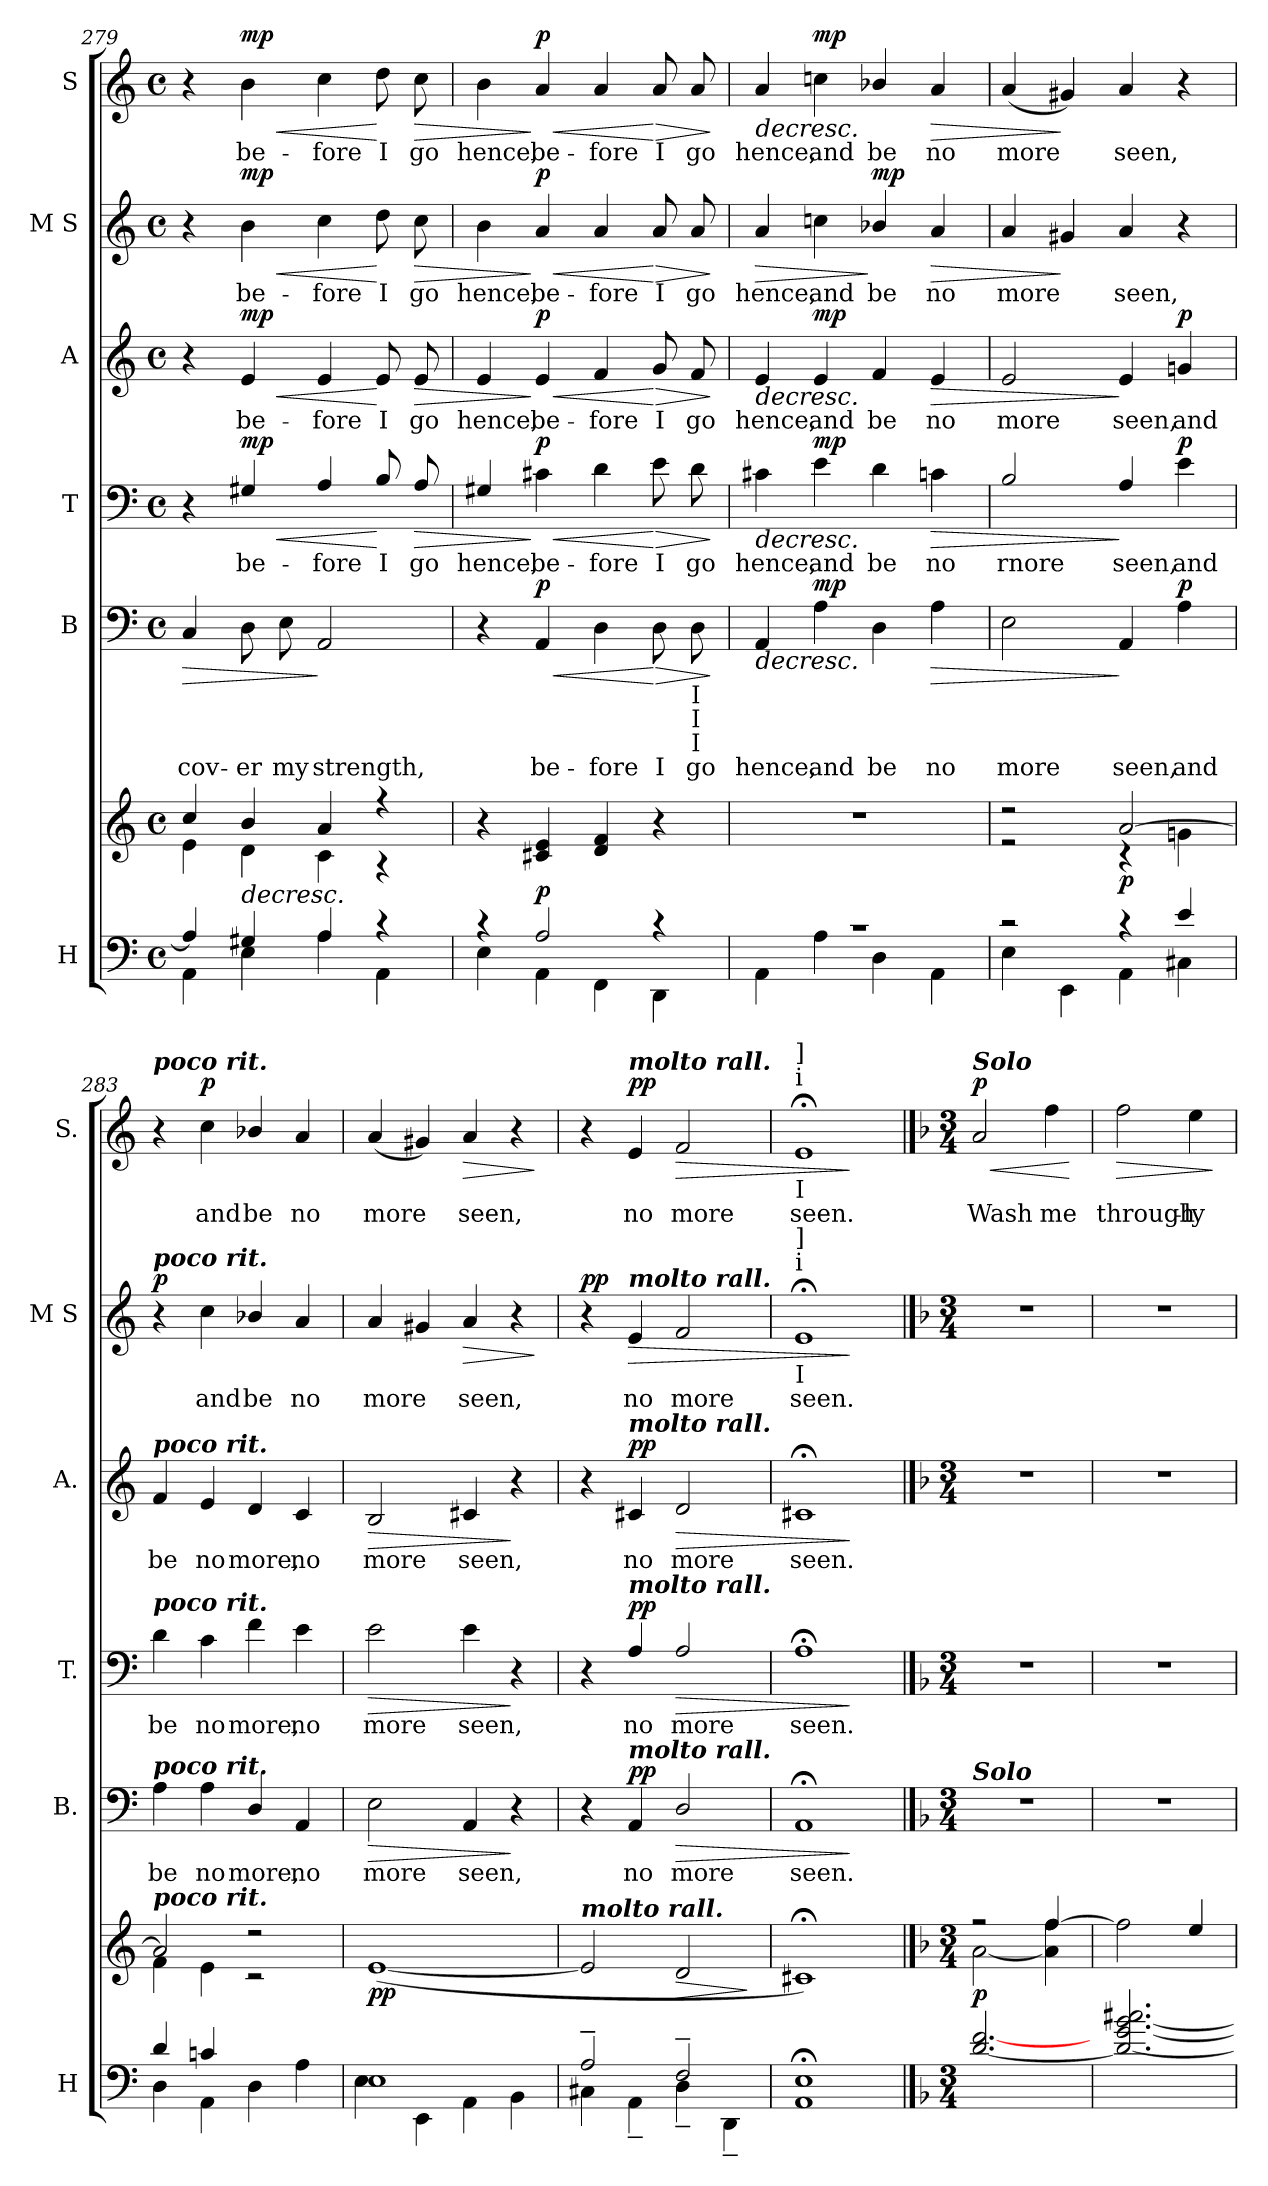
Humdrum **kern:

**kern	**kern	**dynam	**kern	**text	**dynam	**kern	**text	**dynam	**kern	**text	**dynam	**kern	**text	**dynam	**kern	**text	**dynam
*part6	*part6	*part6	*part5	*part5	*part5	*part4	*part4	*part4	*part3	*part3	*part3	*part2	*part2	*part2	*part1	*part1	*part1
*staff7	*staff6	*staff6/7	*staff5	*staff5	*staff5	*staff4	*staff4	*staff4	*staff3	*staff3	*staff3	*staff2	*staff2	*staff2	*staff1	*staff1	*staff1
*I"H	*	*	*I"B	*	*	*I"T	*	*	*I"A	*	*	*I"M S	*	*	*I"S	*	*
*I'H	*	*	*I'B.	*	*	*I'T.	*	*	*I'A.	*	*	*I'M S	*	*	*I'S.	*	*
*clefF4	*clefG2	*	*clefF4	*	*	*clefF4	*	*	*clefG2	*	*	*clefG2	*	*	*clefG2	*	*
*k[]	*k[]	*	*k[]	*	*	*k[]	*	*	*k[]	*	*	*k[]	*	*	*k[]	*	*
*M4/4	*M4/4	*	*M4/4	*	*	*M4/4	*	*	*M4/4	*	*	*M4/4	*	*	*M4/4	*	*
*met(c)	*met(c)	*	*met(c)	*	*	*met(c)	*	*	*met(c)	*	*	*met(c)	*	*	*met(c)	*	*
=279	=279	=279	=279	=279	=279	=279	=279	=279	=279	=279	=279	=279	=279	=279	=279	=279	=279
*^	*^	*	*	*	*	*	*	*	*	*	*	*	*	*	*	*	*
!	!	!	!	!	!	!LO:LY:b	!LO:HP:b	!	!	!	!	!	!	!	!	!	!	!	!
4A/]	4AA\	4cc/	4e\	.	4C/	-cov-	>	4r	.	.	4r	.	.	4r	.	.	4r	.	.
!	!	!	!	!LO:HP:b	!	!LO:LY:b	!	!	!LO:LY:b	!LO:HP:b	!	!LO:LY:b	!LO:HP:b	!	!LO:LY:b	!LO:HP:b	!	!LO:LY:b	!LO:HP:b
!	!	!	!	!	!	!	!	!	!	!LO:DY:n=1:b	!	!	!LO:DY:n=1:b	!	!	!LO:DY:n=1:b	!	!	!LO:DY:n=1:b
4G#X/	4E\	4b/	4d\	>	8D\	-er	.	4G#X/	be-	< mp	4e/	be-	< mp	4b\	be-	< mp	4b\	be-	< mp
!	!	!	!	!	!	!LO:LY:b	!	!	!	!	!	!	!	!	!	!	!	!	!
.	.	.	.	.	8E\	my	.	.	.	.	.	.	.	.	.	.	.	.	.
!	!	!	!	!	!	!LO:LY:b	!	!	!LO:LY:b	!	!	!LO:LY:b	!	!	!LO:LY:b	!	!	!LO:LY:b	!
4A/	4A\	4a/	4c\	.	2AA/	strength,	]	4A/	-fore	.	4e/	-fore	.	4cc\	-fore	.	4cc\	-fore	.
!	!	!	!	!	!	!	!	!	!LO:LY:b	!	!	!LO:LY:b	!	!	!LO:LY:b	!	!	!LO:LY:b	!
4rc	4AA\	4r	4r	.	.	.	.	8B/	I	[	8e/	I	[	8dd\	I	[	8dd\	I	[
!	!	!	!	!	!	!	!	!	!LO:LY:b	!LO:HP:b	!	!LO:LY:b	!LO:HP:b	!	!LO:LY:b	!LO:HP:b	!	!LO:LY:b	!LO:HP:b
.	.	.	.	.	.	.	.	8A/	go	>	8e/	go	>	8cc\	go	>	8cc\	go	>
*	*	*v	*v	*	*	*	*	*	*	*	*	*	*	*	*	*	*	*	*
!!LO:PB:g=z
=280	=280	=280	=280	=280	=280	=280	=280	=280	=280	=280	=280	=280	=280	=280	=280	=280	=280	=280
!	!	!	!	!	!	!	!	!LO:LY:b	!	!	!LO:LY:b	!	!	!LO:LY:b	!	!	!LO:LY:b	!
4rc	4E\	4r	.	4r	.	.	4G#X/	hence,	.	4e/	hence,	.	4b\	hence,	.	4b\	hence,	.
!	!	!	!LO:DY:a=2	!	!LO:LY:b	!LO:HP:b	!	!LO:LY:b	!LO:HP:n=1:b	!	!LO:LY:b	!LO:HP:n=1:b	!	!LO:LY:b	!LO:HP:n=1:b	!	!LO:LY:b	!LO:HP:n=1:b
!	!	!	!	!	!	!LO:DY:n=1:b	!	!	!LO:DY:n=1:b	!	!	!LO:DY:n=1:b	!	!	!LO:DY:n=1:b	!	!	!LO:DY:n=1:b
2A/	4AA\	4c#X/ 4e/	p	4AA/	be-	< p	4c#X\	be-	] < p	4e/	be-	] < p	4a/	be-	] < p	4a/	be-	] < p
!	!	!	!	!	!LO:LY:b	!	!	!LO:LY:b	!	!	!LO:LY:b	!	!	!LO:LY:b	!	!	!LO:LY:b	!
.	4FF\	4d/ 4f/	.	4D\	-fore	.	4d\	-fore	.	4f/	-fore	.	4a/	-fore	.	4a/	-fore	.
!	!	!	!	!	!LO:LY:b	!LO:HP:n=1:b	!	!LO:LY:b	!LO:HP:n=1:b	!	!LO:LY:b	!LO:HP:n=1:b	!	!LO:LY:b	!LO:HP:n=1:b	!	!LO:LY:b	!LO:HP:n=1:b
4rc	4DD\	4r	.	8D\	I	[ >	8e\	I	[ >	8g/	I	[ >	8a/	I	[ >	8a/	I	[ >
!	!	!	!	!LO:TX:b:t=I	!	!	!	!	!	!	!	!	!	!	!	!	!	!
!	!	!	!	!LO:TX:b:t=I	!	!	!	!	!	!	!	!	!	!	!	!	!	!
!	!	!	!	!LO:TX:b:t=I	!	!	!	!	!	!	!	!	!	!	!	!	!	!
!	!	!	!	!	!LO:LY:b	!	!	!LO:LY:b	!	!	!LO:LY:b	!	!	!LO:LY:b	!	!	!LO:LY:b	!
.	.	.	.	8D\	go	.	8d\	go	.	8f/	go	.	8a/	go	.	8a/	go	.
*v	*v	*	*	*	*	*	*	*	*	*	*	*	*	*	*	*	*	*
.	.	.	.	.	]	.	.	]	.	.	]	.	.	]	.	.	]
=281	=281	=281	=281	=281	=281	=281	=281	=281	=281	=281	=281	=281	=281	=281	=281	=281	=281
*^	*	*	*	*	*	*	*	*	*	*	*	*	*	*	*	*	*
!	!	!	!	!	!LO:LY:b	!LO:HP:b	!	!LO:LY:b	!LO:HP:b	!	!LO:LY:b	!LO:HP:b	!	!LO:LY:b	!LO:HP:b	!	!LO:LY:b	!LO:HP:b
1rc	4AA\	1r	.	4AA/	hence,	>	4c#X\	hence,	>	4e/	hence,	>	4a/	hence,	>	4a/	hence,	>
!	!	!	!	!	!LO:LY:b	!LO:DY:b	!	!LO:LY:b	!LO:DY:b	!	!LO:LY:b	!LO:DY:b	!	!LO:LY:b	!	!	!LO:LY:b	!LO:DY:b
.	4A\	.	.	4A\	and	mp	4e\	and	mp	4e/	and	mp	4ccn\	and	.	4ccn\	and	mp
!	!	!	!	!	!LO:LY:b	!	!	!LO:LY:b	!	!	!LO:LY:b	!	!	!LO:LY:b	!LO:DY:n=1:b	!	!LO:LY:b	!
.	4D\	.	.	4D\	be	]	4d\	be	]	4f/	be	]	4b-X/	be	] mp	4b-X/	be	]
!	!	!	!	!	!LO:LY:b	!LO:HP:b	!	!LO:LY:b	!LO:HP:b	!	!LO:LY:b	!LO:HP:b	!	!LO:LY:b	!LO:HP:b	!	!LO:LY:b	!LO:HP:b
.	4AA\	.	.	4A\	no	>	4cn\	no	>	4e/	no	>	4a/	no	>	4a/	no	>
=282	=282	=282	=282	=282	=282	=282	=282	=282	=282	=282	=282	=282	=282	=282	=282	=282	=282	=282
*	*	*^	*	*	*	*	*	*	*	*	*	*	*	*	*	*	*	*
!	!	!	!	!	!	!LO:LY:b	!	!	!LO:LY:b	!	!	!LO:LY:b	!	!	!LO:LY:b	!	!	!LO:LY:b	!
2rc	4E\	2r	2r	.	2E\	more	.	2B/	rnore	.	2e/	more	.	4a/	more	.	(4a/	more	.
.	4EE\	.	.	.	.	.	.	.	.	.	.	.	.	4g#X/	.	]	4g#X/)	.	]
!	!	!	!	!LO:DY:b	!	!LO:LY:b	!	!	!LO:LY:b	!	!	!LO:LY:b	!	!	!LO:LY:b	!	!	!LO:LY:b	!
4rc	4AA\	[2a/	4rc	p	4AA/	seen,	]	4A/	seen,	]	4e/	seen,	]	4a/	seen,	.	4a/	seen,	.
!	!	!	!	!	!	!LO:LY:b	!LO:DY:b	!	!LO:LY:b	!LO:DY:b	!	!LO:LY:b	!LO:DY:b	!	!	!	!	!	!
4e/	4C#X\	.	4gn\	.	4A\	and	p	4e\	and	p	4gn/	and	p	4r	.	.	4r	.	.
=283	=283	=283	=283	=283	=283	=283	=283	=283	=283	=283	=283	=283	=283	=283	=283	=283	=283	=283	=283
!	!	!	!	!	!	!	!	!	!	!	!	!	!	!	!	!	!LO:TX:a:Bi:t=poco rit.	!	!
!	!	!	!	!	!	!	!	!	!	!	!	!	!	!LO:TX:a:Bi:t=poco rit.	!	!	!	!	!
!	!	!	!	!	!	!	!	!	!	!	!LO:TX:a:Bi:t=poco rit.	!	!	!	!	!	!	!	!
!	!	!	!	!	!	!	!	!LO:TX:a:Bi:t=poco rit.	!	!	!	!	!	!	!	!	!	!	!
!	!	!	!	!	!LO:TX:a:Bi:t=poco rit.	!	!	!	!	!	!	!	!	!	!	!	!	!	!
!	!	!LO:TX:a:Bi:t=poco rit.	!	!	!	!	!	!	!	!	!	!	!	!	!	!	!	!	!
!	!	!	!	!	!	!LO:LY:b	!	!	!LO:LY:b	!	!	!LO:LY:b	!	!	!	!LO:DY:b	!	!	!
4d/	4D\	2a/]	4f\	.	4A\	be	.	4d\	be	.	4f/	be	.	4r	.	p	4r	.	.
!	!	!	!	!	!	!LO:LY:b	!	!	!LO:LY:b	!	!	!LO:LY:b	!	!	!LO:LY:b	!	!	!LO:LY:b	!LO:DY:b
4cn/	4AA\	.	4e\	.	4A\	no	.	4c\	no	.	4e/	no	.	4cc\	and	.	4cc\	and	p
!	!	!	!	!	!	!LO:LY:b	!	!	!LO:LY:b	!	!	!LO:LY:b	!	!	!LO:LY:b	!	!	!LO:LY:b	!
4D\	2ryy	2r	2r	.	4D/	more,	.	4f\	more,	.	4d/	more,	.	4b-X/	be	.	4b-X/	be	.
!	!	!	!	!	!	!LO:LY:b	!	!	!LO:LY:b	!	!	!LO:LY:b	!	!	!LO:LY:b	!	!	!LO:LY:b	!
4A\	.	.	.	.	4AA/	no	.	4e\	no	.	4c/	no	.	4a/	no	.	4a/	no	.
*	*	*v	*v	*	*	*	*	*	*	*	*	*	*	*	*	*	*	*	*
!!LO:PB:g=z
=284	=284	=284	=284	=284	=284	=284	=284	=284	=284	=284	=284	=284	=284	=284	=284	=284	=284	=284
!	!	!	!LO:DY:b	!	!LO:LY:b	!LO:HP:b	!	!LO:LY:b	!LO:HP:b	!	!LO:LY:b	!LO:HP:b	!	!LO:LY:b	!	!	!LO:LY:b	!
1E	4E\	(>[1e	pp	2E\	more	>	2e\	more	>	2B/	more	>	4a/	more	.	(4a/	more	.
.	4EE\	.	.	.	.	.	.	.	.	.	.	.	4g#X/	.	.	4g#X/)	.	.
!	!	!	!	!	!LO:LY:b	!	!	!LO:LY:b	!	!	!LO:LY:b	!	!	!LO:LY:b	!LO:HP:b	!	!LO:LY:b	!LO:HP:b
.	4AA\	.	.	4AA/	seen,	.	4e\	seen,	.	4c#X/	seen,	.	4a/	seen,	>	4a/	seen,	>
.	4BB\	.	.	4r	.	]	4r	.	]	4r	.	]	4r	.	.	4r	.	.
*v	*v	*	*	*	*	*	*	*	*	*	*	*	*	*	*	*	*	*
.	.	.	.	.	.	.	.	.	.	.	.	.	.	]	.	.	]
=285	=285	=285	=285	=285	=285	=285	=285	=285	=285	=285	=285	=285	=285	=285	=285	=285	=285
*^	*	*	*	*	*	*	*	*	*	*	*	*	*	*	*	*	*
!	!	!LO:TX:a:Bi:t=molto rall.	!	!	!	!	!	!	!	!	!	!	!	!	!	!	!	!
!	!	!	!	!	!	!	!	!	!	!	!	!	!	!	!LO:DY:b	!	!	!
2A~/	4C#X\	2e/]	.	4r	.	.	4r	.	.	4r	.	.	4r	.	pp	4r	.	.
!	!	!	!	!	!	!	!	!	!	!	!	!	!	!	!	!LO:TX:a:Bi:t=molto rall.	!	!
!	!	!	!	!	!	!	!	!	!	!	!	!	!LO:TX:a:Bi:t=molto rall.	!	!	!	!	!
!	!	!	!	!	!	!	!	!	!	!LO:TX:a:Bi:t=molto rall.	!	!	!	!	!	!	!	!
!	!	!	!	!	!	!	!LO:TX:a:Bi:t=molto rall.	!	!	!	!	!	!	!	!	!	!	!
!	!	!	!	!LO:TX:a:Bi:t=molto rall.	!	!	!	!	!	!	!	!	!	!	!	!	!	!
!	!	!	!	!	!LO:LY:b	!LO:DY:b	!	!LO:LY:b	!LO:DY:b	!	!LO:LY:b	!LO:DY:b	!	!LO:LY:b	!LO:HP:b	!	!LO:LY:b	!LO:DY:b
.	4AA~\	.	.	4AA/	no	pp	4A/	no	pp	4c#X/	no	pp	4e/	no	>	4e/	no	pp
!	!	!	!LO:HP:b	!	!LO:LY:b	!LO:HP:b	!	!LO:LY:b	!LO:HP:b	!	!LO:LY:b	!LO:HP:b	!	!LO:LY:b	!	!	!LO:LY:b	!LO:HP:b
2F~/	4D~\	2d/	>	2D/	more	>	2A/	more	>	2d/	more	>	2f/	more	.	2f/	more	>
.	4DD~\	.	.	.	.	.	.	.	.	.	.	.	.	.	.	.	.	.
*v	*v	*	*	*	*	*	*	*	*	*	*	*	*	*	*	*	*	*
.	.	]	.	.	.	.	.	.	.	.	.	.	.	.	.	.	.
=286	=286	=286	=286	=286	=286	=286	=286	=286	=286	=286	=286	=286	=286	=286	=286	=286	=286
*^	*	*	*	*	*	*	*	*	*	*	*	*	*	*	*	*	*
!	!	!	!	!	!	!	!	!	!	!	!	!	!	!	!	!LO:TX:b:t=I	!	!
!	!	!	!	!	!	!	!	!	!	!	!	!	!	!	!	!LO:TX:a:t=i	!	!
!	!	!	!	!	!	!	!	!	!	!	!	!	!	!	!	!LO:TX:a:t=]	!	!
!	!	!	!	!	!	!	!	!	!	!	!	!	!LO:TX:b:t=I	!	!	!	!	!
!	!	!	!	!	!	!	!	!	!	!	!	!	!LO:TX:a:t=i	!	!	!	!	!
!	!	!	!	!	!	!	!	!	!	!	!	!	!LO:TX:a:t=]	!	!	!	!	!
!	!	!	!	!	!LO:LY:b	!	!	!LO:LY:b	!	!	!LO:LY:b	!	!	!LO:LY:b	!	!	!LO:LY:b	!
1E;<	1AA	1c#X;<)	.	1AA;<	seen.	.	1A;<	seen.	.	1c#X;<	seen.	.	1e;<	seen.	.	1e;<	seen.	.
*v	*v	*	*	*	*	*	*	*	*	*	*	*	*	*	*	*	*	*
.	.	.	.	.	]	.	.	]	.	.	]	.	.	]	.	.	]
!!LO:PB:g=z
==287	==287	==287	==287	==287	==287	==287	==287	==287	==287	==287	==287	==287	==287	==287	==287	==287	==287
*k[b-]	*k[b-]	*	*k[b-]	*	*	*k[b-]	*	*	*k[b-]	*	*	*k[b-]	*	*	*k[b-]	*	*
*M3/4	*M3/4	*	*M3/4	*	*	*M3/4	*	*	*M3/4	*	*	*M3/4	*	*	*M3/4	*	*
*	*	*	*	*	*	*	*	*	*	*	*	*	*	*	*MM96	*	*
*^	*^	*	*	*	*	*	*	*	*	*	*	*	*	*	*	*	*
!	!	!	!	!	!	!	!	!	!	!	!	!	!	!	!	!	!LO:TX:a:Bi:t=Solo	!	!
!	!	!	!	!	!LO:TX:a:Bi:t=Solo	!	!	!	!	!	!	!	!	!	!	!	!	!	!
!	!	!	!	!LO:DY:b	!	!	!	!	!	!	!	!	!	!	!	!	!	!LO:LY:b	!LO:HP:b
!	!	!	!	!	!	!	!	!	!	!	!	!	!	!	!	!	!	!	!LO:DY:n=1:b
2.ryy	[2.d/ [2.f/	2r	[2a\	p	2.r	.	.	2.r	.	.	2.r	.	.	2.r	.	.	2a/	Wash	< p
!	!	!	!	!	!	!	!	!	!	!	!	!	!	!	!	!	!	!LO:LY:b	!
.	.	[4ff/	4a\] 4ff\	]	.	.	.	.	.	.	.	.	.	.	.	.	4ff\	me	.
*v	*v	*	*	*	*	*	*	*	*	*	*	*	*	*	*	*	*	*	*
*	*v	*v	*	*	*	*	*	*	*	*	*	*	*	*	*	*	*	*
.	.	.	.	.	.	.	.	.	.	.	.	.	.	.	.	.	[
=288	=288	=288	=288	=288	=288	=288	=288	=288	=288	=288	=288	=288	=288	=288	=288	=288	=288
*^	*^	*	*	*	*	*	*	*	*	*	*	*	*	*	*	*	*
!	!	!	!	!	!	!	!	!	!	!	!	!	!	!	!	!	!	!LO:LY:b	!LO:HP:b
2.ryy	2.d/_ [2.g/ [2.b-/ 2.cc#X/	2ff\]	2.ryy	.	2.r	.	.	2.r	.	.	2.r	.	.	2.r	.	.	2ff\	through-	>
!	!	!	!	!	!	!	!	!	!	!	!	!	!	!	!	!	!	!LO:LY:b	!
.	.	4ee/	.	.	.	.	.	.	.	.	.	.	.	.	.	.	4ee\	-ly	.
*v	*v	*	*	*	*	*	*	*	*	*	*	*	*	*	*	*	*	*	*
*	*v	*v	*	*	*	*	*	*	*	*	*	*	*	*	*	*	*	*
.	.	.	.	.	.	.	.	.	.	.	.	.	.	.	.	.	]
=	=	=	=	=	=	=	=	=	=	=	=	=	=	=	=	=	=
*-	*-	*-	*-	*-	*-	*-	*-	*-	*-	*-	*-	*-	*-	*-	*-	*-	*-
